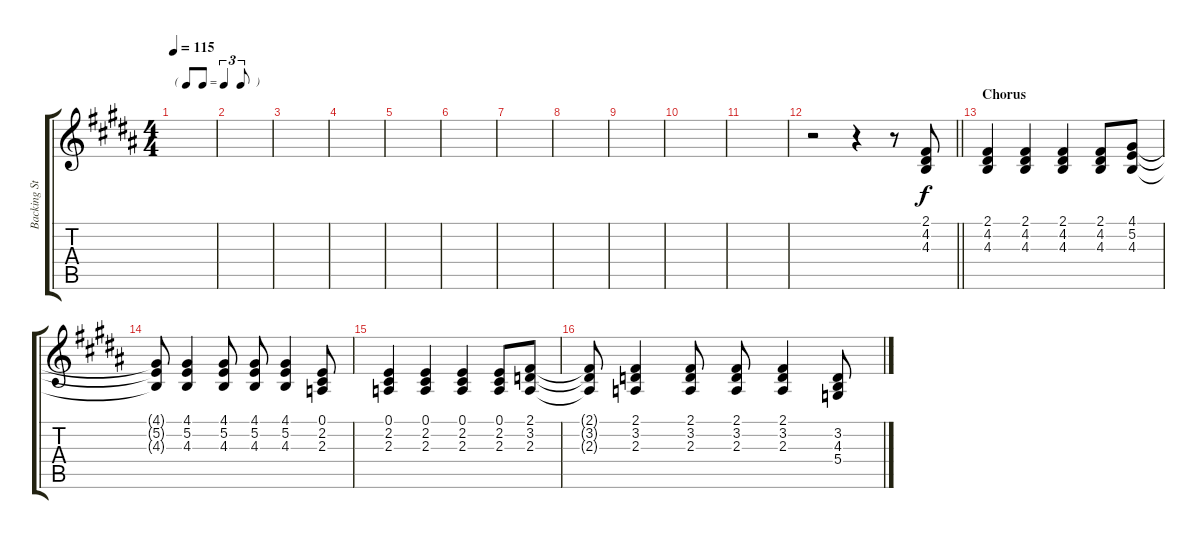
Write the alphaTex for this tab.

\track ("Backing Stack (Al/Carl/Dennis)" "Backing St") {instrument flute}
\staff {score tabs}
\tuning (E4 B3 G3 D3 A2 E2) {hide}
\ts (4 4)
\tf triplet8th
\tempo 115
\clef g2
\ks b
|
|
|
|
|
|
|
|
|
|
|
\barLineRight lightlight
r.2 r.4 r.8 (2.1 4.2 4.3).8 |
\section ("" "Chorus")
(2.1 4.2 4.3).4 (2.1 4.2 4.3).4 (2.1 4.2 4.3).4 (2.1 4.2 4.3).8 (4.1 5.2 4.3).8 |
(4.1{t} 5.2{t} 4.3{t}).8 (4.1 5.2 4.3).4 (4.1 5.2 4.3).8 (4.1 5.2 4.3).8 (4.1 5.2 4.3).4 (0.1 2.2 2.3).8 |
(0.1 2.2 2.3).4 (0.1 2.2 2.3).4 (0.1 2.2 2.3).4 (0.1 2.2 2.3).8 (2.1 3.2 2.3).8 |
(2.1{t} 3.2{t} 2.3{t}).8 (2.1 3.2 2.3).4 (2.1 3.2 2.3).8 (2.1 3.2 2.3).8 (2.1 3.2 2.3).4 (3.2 4.3 5.4).8
